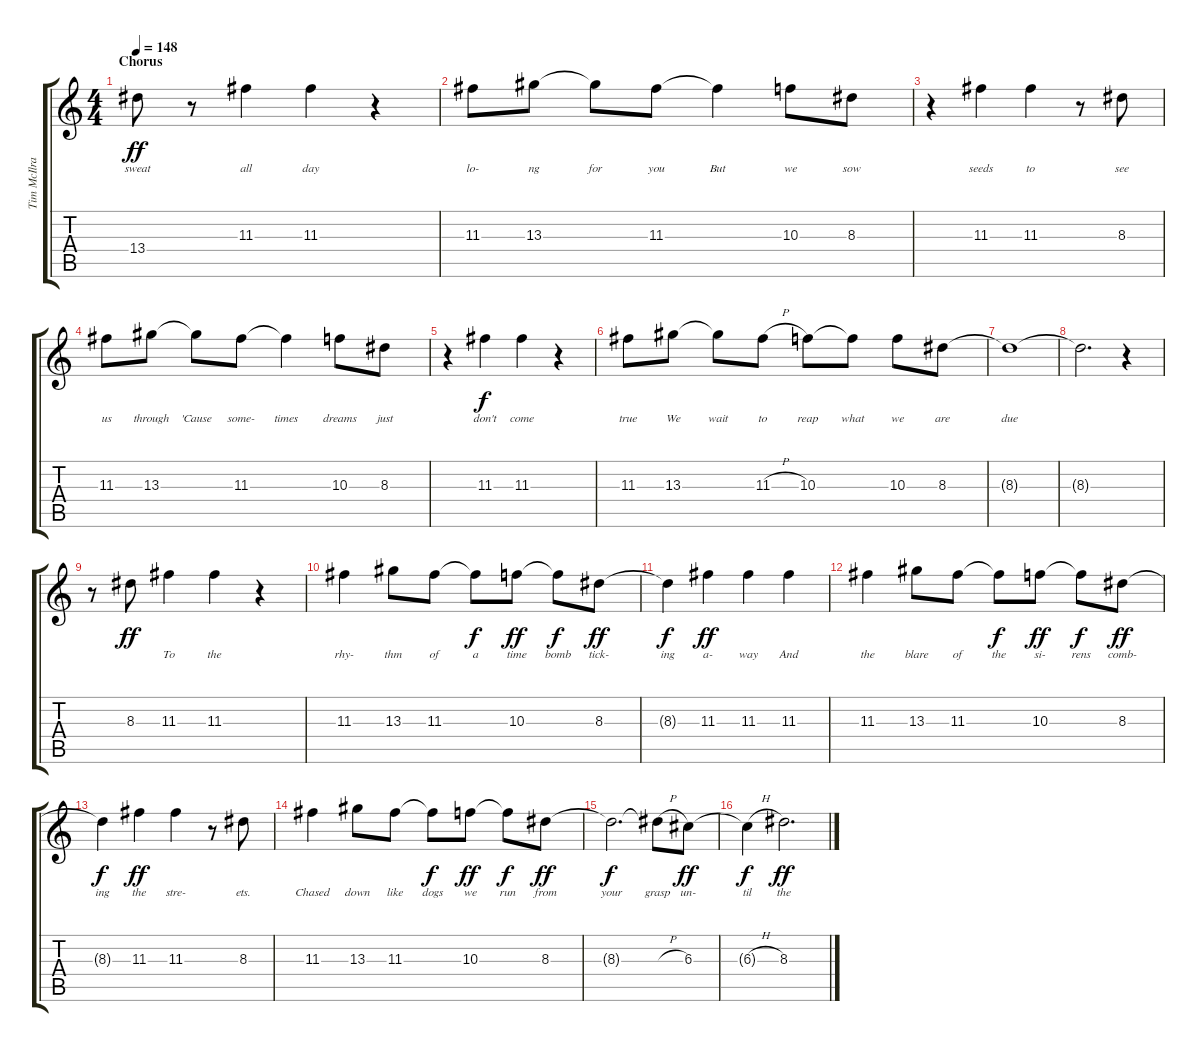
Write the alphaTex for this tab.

\track ("Tim McIlrath - Vocals" "Tim McIlra") {instrument distortionguitar}
\staff {score tabs}
\tuning (E4 B3 G3 D3 A2 E2) {hide}
\ts (4 4)
\section ("" "Chorus")
\tempo 148
\clef g2
\ks c
13.4{t}.8{lyrics (0 "sweat") lyrics (1 "") lyrics (2 "") lyrics (3 "") lyrics (4 "") dy ff} r.8 11.3.4{lyrics (0 "all") lyrics (1 "") lyrics (2 "") lyrics (3 "") lyrics (4 "")} 11.3.4{lyrics (0 "day") lyrics (1 "") lyrics (2 "") lyrics (3 "") lyrics (4 "")} r.4 |
11.3.8{lyrics (0 "lo-") lyrics (1 "") lyrics (2 "") lyrics (3 "") lyrics (4 "")} 13.3.8{lyrics (0 "ng") lyrics (1 "") lyrics (2 "") lyrics (3 "") lyrics (4 "")} 13.3{t}.8{lyrics (0 "for") lyrics (1 "") lyrics (2 "") lyrics (3 "") lyrics (4 "")} 11.3.8{lyrics (0 "you") lyrics (1 "") lyrics (2 "") lyrics (3 "") lyrics (4 "")} 11.3{t}.4{lyrics (0 "But") lyrics (1 "") lyrics (2 "") lyrics (3 "") lyrics (4 "")} 10.3.8{lyrics (0 "we") lyrics (1 "") lyrics (2 "") lyrics (3 "") lyrics (4 "")} 8.3.8{lyrics (0 "sow") lyrics (1 "") lyrics (2 "") lyrics (3 "") lyrics (4 "")} |
r.4 11.3.4{lyrics (0 "seeds") lyrics (1 "") lyrics (2 "") lyrics (3 "") lyrics (4 "")} 11.3.4{lyrics (0 "to") lyrics (1 "") lyrics (2 "") lyrics (3 "") lyrics (4 "")} r.8 8.3.8{lyrics (0 "see") lyrics (1 "") lyrics (2 "") lyrics (3 "") lyrics (4 "")} |
11.3.8{lyrics (0 "us") lyrics (1 "") lyrics (2 "") lyrics (3 "") lyrics (4 "")} 13.3.8{lyrics (0 "through") lyrics (1 "") lyrics (2 "") lyrics (3 "") lyrics (4 "")} 13.3{t}.8{lyrics (0 "'Cause") lyrics (1 "") lyrics (2 "") lyrics (3 "") lyrics (4 "")} 11.3.8{lyrics (0 "some-") lyrics (1 "") lyrics (2 "") lyrics (3 "") lyrics (4 "")} 11.3{t}.4{lyrics (0 "times") lyrics (1 "") lyrics (2 "") lyrics (3 "") lyrics (4 "")} 10.3.8{lyrics (0 "dreams") lyrics (1 "") lyrics (2 "") lyrics (3 "") lyrics (4 "")} 8.3.8{lyrics (0 "just") lyrics (1 "") lyrics (2 "") lyrics (3 "") lyrics (4 "")} |
r.4 11.3.4{lyrics (0 "don't") lyrics (1 "") lyrics (2 "") lyrics (3 "") lyrics (4 "") dy f} 11.3.4{lyrics (0 "come") lyrics (1 "") lyrics (2 "") lyrics (3 "") lyrics (4 "")} r.4 |
11.3.8{lyrics (0 "true") lyrics (1 "") lyrics (2 "") lyrics (3 "") lyrics (4 "")} 13.3.8{lyrics (0 "We") lyrics (1 "") lyrics (2 "") lyrics (3 "") lyrics (4 "")} 13.3{t}.8{lyrics (0 "wait") lyrics (1 "") lyrics (2 "") lyrics (3 "") lyrics (4 "")} 11.3{h}.8{lyrics (0 "to") lyrics (1 "") lyrics (2 "") lyrics (3 "") lyrics (4 "")} 10.3.8{lyrics (0 "reap") lyrics (1 "") lyrics (2 "") lyrics (3 "") lyrics (4 "")} 10.3{t}.8{lyrics (0 "what") lyrics (1 "") lyrics (2 "") lyrics (3 "") lyrics (4 "")} 10.3.8{lyrics (0 "we") lyrics (1 "") lyrics (2 "") lyrics (3 "") lyrics (4 "")} 8.3.8{lyrics (0 "are") lyrics (1 "") lyrics (2 "") lyrics (3 "") lyrics (4 "")} |
8.3{t}.1{lyrics (0 "due") lyrics (1 "") lyrics (2 "") lyrics (3 "") lyrics (4 "")} |
8.3{t}.2{d lyrics (0 " ") lyrics (1 "") lyrics (2 "") lyrics (3 "") lyrics (4 "")} r.4 |
r.8 8.3.8{lyrics (0 " ") lyrics (1 "") lyrics (2 "") lyrics (3 "") lyrics (4 "") dy ff} 11.3.4{lyrics (0 "To") lyrics (1 "") lyrics (2 "") lyrics (3 "") lyrics (4 "")} 11.3.4{lyrics (0 "the") lyrics (1 "") lyrics (2 "") lyrics (3 "") lyrics (4 "")} r.4 |
11.3.4{lyrics (0 "rhy-") lyrics (1 "") lyrics (2 "") lyrics (3 "") lyrics (4 "")} 13.3.8{lyrics (0 "thm") lyrics (1 "") lyrics (2 "") lyrics (3 "") lyrics (4 "")} 11.3.8{lyrics (0 "of") lyrics (1 "") lyrics (2 "") lyrics (3 "") lyrics (4 "")} 11.3{t}.8{lyrics (0 "a") lyrics (1 "") lyrics (2 "") lyrics (3 "") lyrics (4 "") dy f} 10.3.8{lyrics (0 "time") lyrics (1 "") lyrics (2 "") lyrics (3 "") lyrics (4 "") dy ff} 10.3{t}.8{lyrics (0 "bomb") lyrics (1 "") lyrics (2 "") lyrics (3 "") lyrics (4 "") dy f} 8.3.8{lyrics (0 "tick-") lyrics (1 "") lyrics (2 "") lyrics (3 "") lyrics (4 "") dy ff} |
8.3{t}.4{lyrics (0 "ing") lyrics (1 "") lyrics (2 "") lyrics (3 "") lyrics (4 "") dy f} 11.3.4{lyrics (0 "a-") lyrics (1 "") lyrics (2 "") lyrics (3 "") lyrics (4 "") dy ff} 11.3.4{lyrics (0 "way") lyrics (1 "") lyrics (2 "") lyrics (3 "") lyrics (4 "")} 11.3.4{lyrics (0 "And") lyrics (1 "") lyrics (2 "") lyrics (3 "") lyrics (4 "")} |
11.3.4{lyrics (0 "the") lyrics (1 "") lyrics (2 "") lyrics (3 "") lyrics (4 "")} 13.3.8{lyrics (0 "blare") lyrics (1 "") lyrics (2 "") lyrics (3 "") lyrics (4 "")} 11.3.8{lyrics (0 "of") lyrics (1 "") lyrics (2 "") lyrics (3 "") lyrics (4 "")} 11.3{t}.8{lyrics (0 "the") lyrics (1 "") lyrics (2 "") lyrics (3 "") lyrics (4 "") dy f} 10.3.8{lyrics (0 "si-") lyrics (1 "") lyrics (2 "") lyrics (3 "") lyrics (4 "") dy ff} 10.3{t}.8{lyrics (0 "rens") lyrics (1 "") lyrics (2 "") lyrics (3 "") lyrics (4 "") dy f} 8.3.8{lyrics (0 "comb-") lyrics (1 "") lyrics (2 "") lyrics (3 "") lyrics (4 "") dy ff} |
8.3{t}.4{lyrics (0 "ing") lyrics (1 "") lyrics (2 "") lyrics (3 "") lyrics (4 "") dy f} 11.3.4{lyrics (0 "the") lyrics (1 "") lyrics (2 "") lyrics (3 "") lyrics (4 "") dy ff} 11.3.4{lyrics (0 "stre-") lyrics (1 "") lyrics (2 "") lyrics (3 "") lyrics (4 "")} r.8 8.3.8{lyrics (0 "ets.") lyrics (1 "") lyrics (2 "") lyrics (3 "") lyrics (4 "")} |
11.3.4{lyrics (0 "Chased") lyrics (1 "") lyrics (2 "") lyrics (3 "") lyrics (4 "")} 13.3.8{lyrics (0 "down") lyrics (1 "") lyrics (2 "") lyrics (3 "") lyrics (4 "")} 11.3.8{lyrics (0 "like") lyrics (1 "") lyrics (2 "") lyrics (3 "") lyrics (4 "")} 11.3{t}.8{lyrics (0 "dogs") lyrics (1 "") lyrics (2 "") lyrics (3 "") lyrics (4 "") dy f} 10.3.8{lyrics (0 "we") lyrics (1 "") lyrics (2 "") lyrics (3 "") lyrics (4 "") dy ff} 10.3{t}.8{lyrics (0 "run") lyrics (1 "") lyrics (2 "") lyrics (3 "") lyrics (4 "") dy f} 8.3.8{lyrics (0 "from") lyrics (1 "") lyrics (2 "") lyrics (3 "") lyrics (4 "") dy ff} |
8.3{t}.2{d lyrics (0 "your") lyrics (1 "") lyrics (2 "") lyrics (3 "") lyrics (4 "") dy f} 8.3{h t}.8{lyrics (0 "grasp") lyrics (1 "") lyrics (2 "") lyrics (3 "") lyrics (4 "")} 6.3.8{lyrics (0 "un-") lyrics (1 "") lyrics (2 "") lyrics (3 "") lyrics (4 "") dy ff} |
6.3{h t}.4{lyrics (0 "til") lyrics (1 "") lyrics (2 "") lyrics (3 "") lyrics (4 "") dy f} 8.3.2{d lyrics (0 "the") lyrics (1 "") lyrics (2 "") lyrics (3 "") lyrics (4 "") dy ff}
